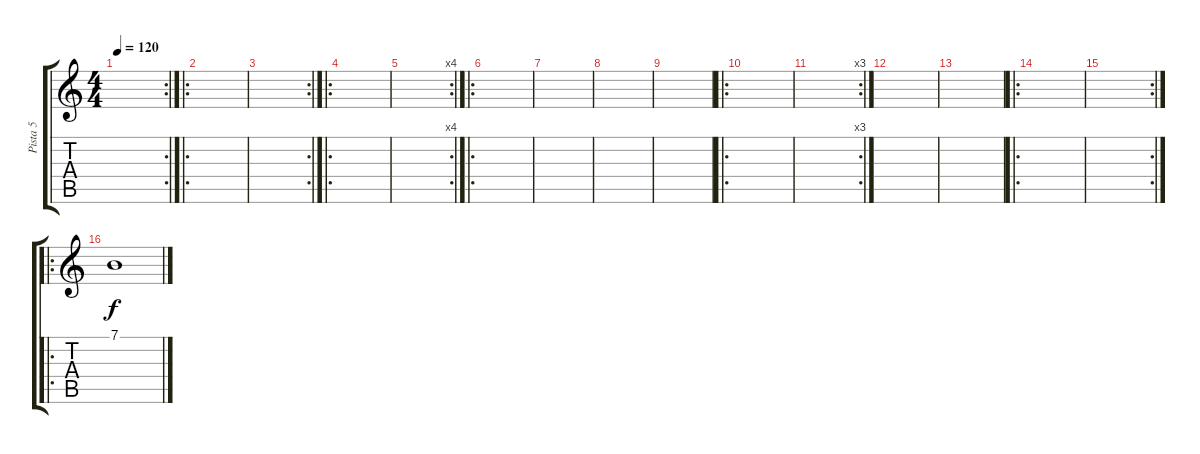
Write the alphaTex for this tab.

\track ("Pista 5" "Pista 5") {instrument synthstrings2}
\staff {score tabs}
\tuning (E4 B3 G3 D3 A2 E2) {hide}
\rc 2
\ts (4 4)
\tempo 120
\clef g2
\ks c
|
\ro
|
\rc 2
|
\ro
|
\rc 4
|
\ro
|
|
|
|
\ro
|
\rc 3
|
|
|
\ro
|
\rc 2
|
\ro
7.1.1
